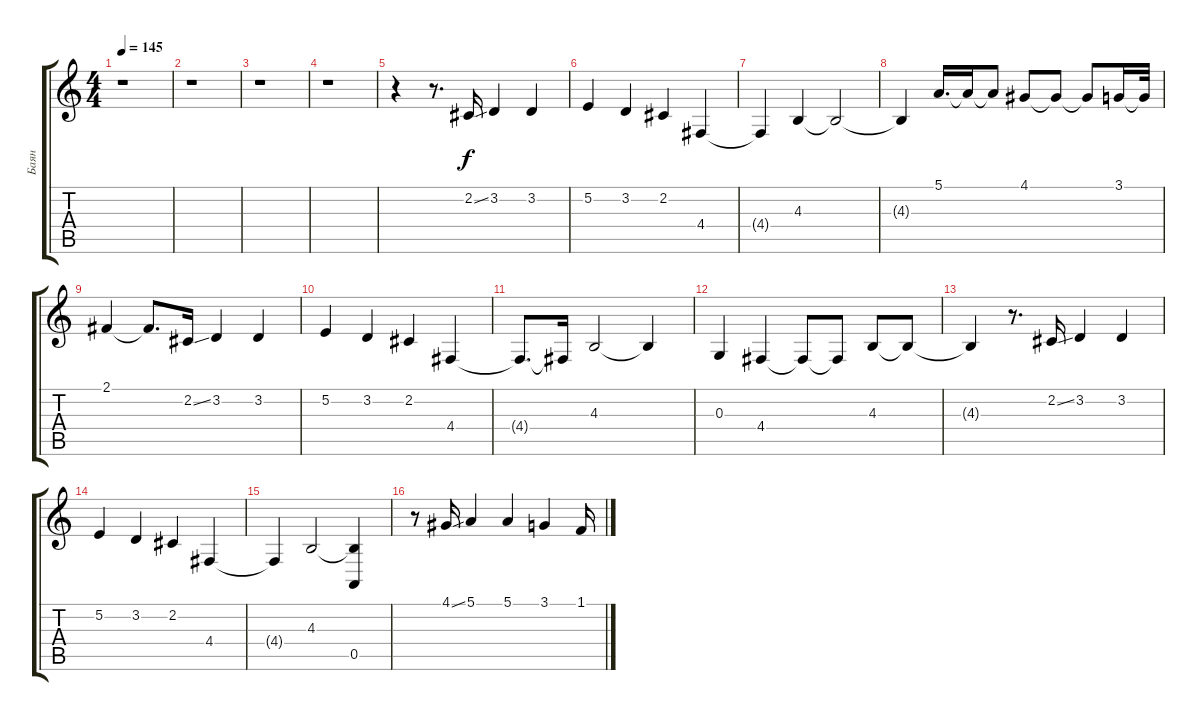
\track ("Баян" "Баян") {instrument oboe}
\staff {score tabs}
\tuning (E4 B3 G3 D3 A2 E2) {hide}
\ts (4 4)
\tempo 145
\clef g2
\ks c
r.1{dy f} |
r.1 |
r.1 |
r.1 |
r.4 r.8{d} 2.2{ss}.16 3.2.4 3.2.4 |
5.2.4 3.2.4 2.2.4 4.4.4 |
4.4{t}.4 4.3.4 4.3{t}.2 |
4.3{t}.4 5.1.16{d} 5.1{t}.16 5.1{t}.8 4.1.8 4.1{t}.8 4.1{t}.8 3.1.16 3.1{t}.32 |
2.1.4 2.1{t}.8{d} 2.2{ss}.16 3.2.4 3.2.4 |
5.2.4 3.2.4 2.2.4 4.4.4 |
4.4{t}.8{d} 4.4{t}.16 4.3.2 4.3{t}.4 |
0.3.4 4.4.4 4.4{t}.8 4.4{t}.8 4.3.8 4.3{t}.8 |
4.3{t}.4 r.8{d} 2.2{ss}.16 3.2.4 3.2.4 |
5.2.4 3.2.4 2.2.4 4.4.4 |
4.4{t}.4 4.3.2 (4.3{t} 0.5).4 |
r.8 4.1{ss}.16 5.1.4 5.1.4 3.1.4 1.1{ss}.16
